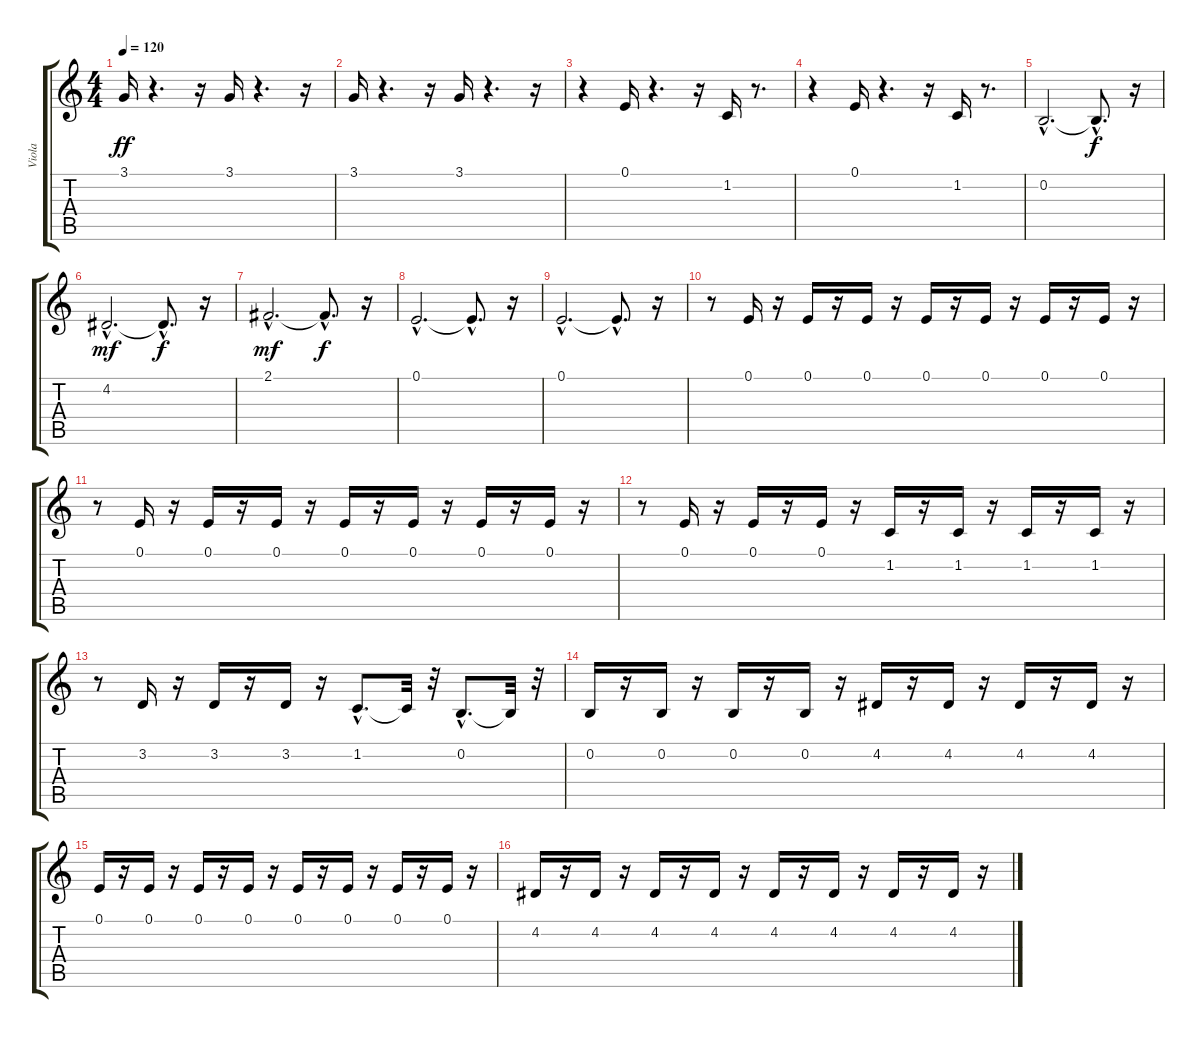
\track ("Viola" "Viola") {instrument viola}
\staff {score tabs}
\tuning (E4 B3 G3 D3 A2 E2) {hide}
\ts (4 4)
\tempo 120
\clef g2
\ks c
3.1.16{dy ff instrument viola} r.4{d} r.16 3.1.16 r.4{d} r.16 |
3.1.16 r.4{d} r.16 3.1.16 r.4{d} r.16 |
r.4 0.1.16 r.4{d} r.16 1.2.16 r.8{d} |
r.4 0.1.16 r.4{d} r.16 1.2.16 r.8{d} |
0.2{hac}.2{d} 0.2{hac t}.8{d dy f} r.16 |
4.2{hac}.2{d dy mf} 4.2{hac t}.8{d dy f} r.16 |
2.1{hac}.2{d dy mf} 2.1{hac t}.8{d dy f} r.16 |
0.1{hac}.2{d} 0.1{hac t}.8{d} r.16 |
0.1{hac}.2{d} 0.1{hac t}.8{d} r.16 |
r.8 0.1.16 r.16 0.1.16 r.16 0.1.16 r.16 0.1.16 r.16 0.1.16 r.16 0.1.16 r.16 0.1.16 r.16 |
r.8 0.1.16 r.16 0.1.16 r.16 0.1.16 r.16 0.1.16 r.16 0.1.16 r.16 0.1.16 r.16 0.1.16 r.16 |
r.8 0.1.16 r.16 0.1.16 r.16 0.1.16 r.16 1.2.16 r.16 1.2.16 r.16 1.2.16 r.16 1.2.16 r.16 |
r.8 3.2.16 r.16 3.2.16 r.16 3.2.16 r.16 1.2{hac}.8{d} 1.2{t}.32 r.32 0.2{hac}.8{d} 0.2{t}.32 r.32 |
0.2.16 r.16 0.2.16 r.16 0.2.16 r.16 0.2.16 r.16 4.2.16 r.16 4.2.16 r.16 4.2.16 r.16 4.2.16 r.16 |
0.1.16 r.16 0.1.16 r.16 0.1.16 r.16 0.1.16 r.16 0.1.16 r.16 0.1.16 r.16 0.1.16 r.16 0.1.16 r.16 |
4.2.16 r.16 4.2.16 r.16 4.2.16 r.16 4.2.16 r.16 4.2.16 r.16 4.2.16 r.16 4.2.16 r.16 4.2.16 r.16
